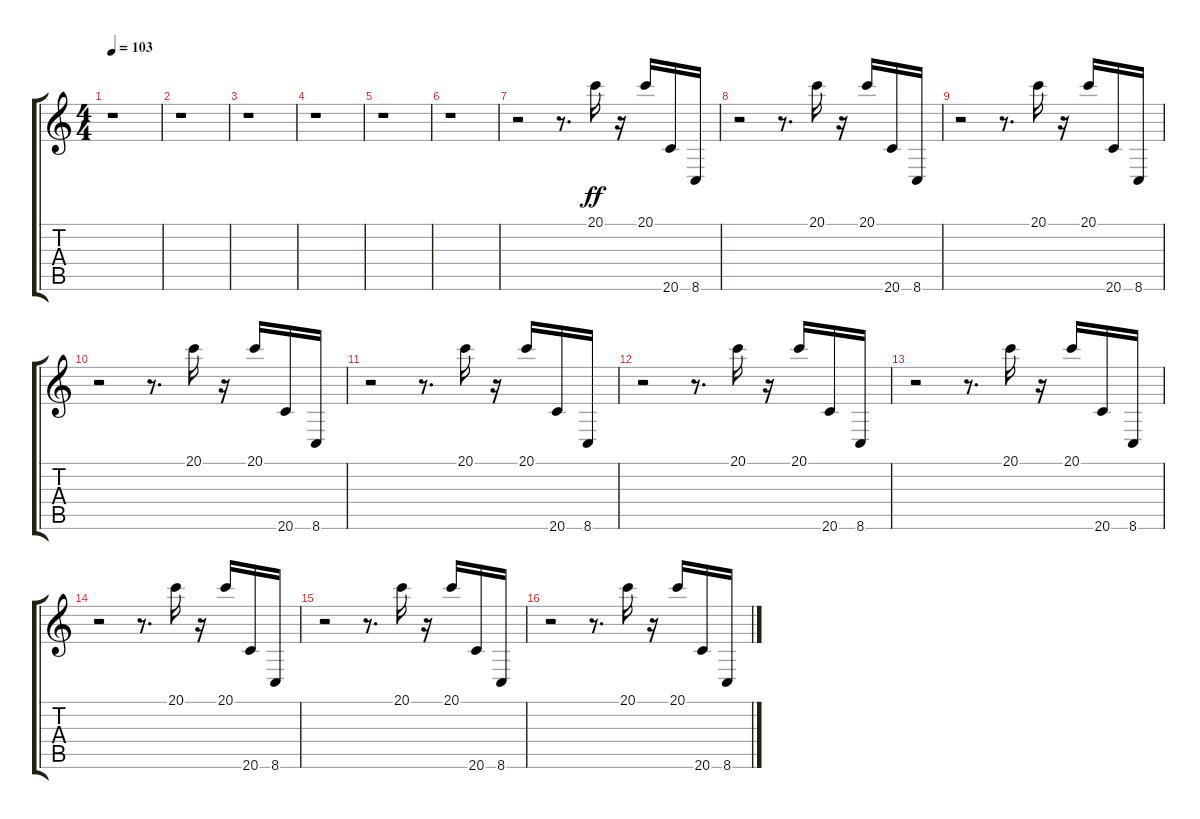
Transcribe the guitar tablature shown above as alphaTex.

\track "" {instrument synthdrum}
\staff {score tabs}
\tuning (E4 B3 G3 D3 A2 E2) {hide}
\ts (4 4)
\tempo 103
\clef g2
\ks c
r.1{dy ff} |
r.1 |
r.1 |
r.1 |
r.1 |
r.1 |
r.2 r.8{d} 20.1.16 r.16 20.1.16 20.6.16 8.6.16 |
r.2 r.8{d} 20.1.16 r.16 20.1.16 20.6.16 8.6.16 |
r.2 r.8{d} 20.1.16 r.16 20.1.16 20.6.16 8.6.16 |
r.2 r.8{d} 20.1.16 r.16 20.1.16 20.6.16 8.6.16 |
r.2 r.8{d} 20.1.16 r.16 20.1.16 20.6.16 8.6.16 |
r.2 r.8{d} 20.1.16 r.16 20.1.16 20.6.16 8.6.16 |
r.2 r.8{d} 20.1.16 r.16 20.1.16 20.6.16 8.6.16 |
r.2 r.8{d} 20.1.16 r.16 20.1.16 20.6.16 8.6.16 |
r.2 r.8{d} 20.1.16 r.16 20.1.16 20.6.16 8.6.16 |
r.2 r.8{d} 20.1.16 r.16 20.1.16 20.6.16 8.6.16
